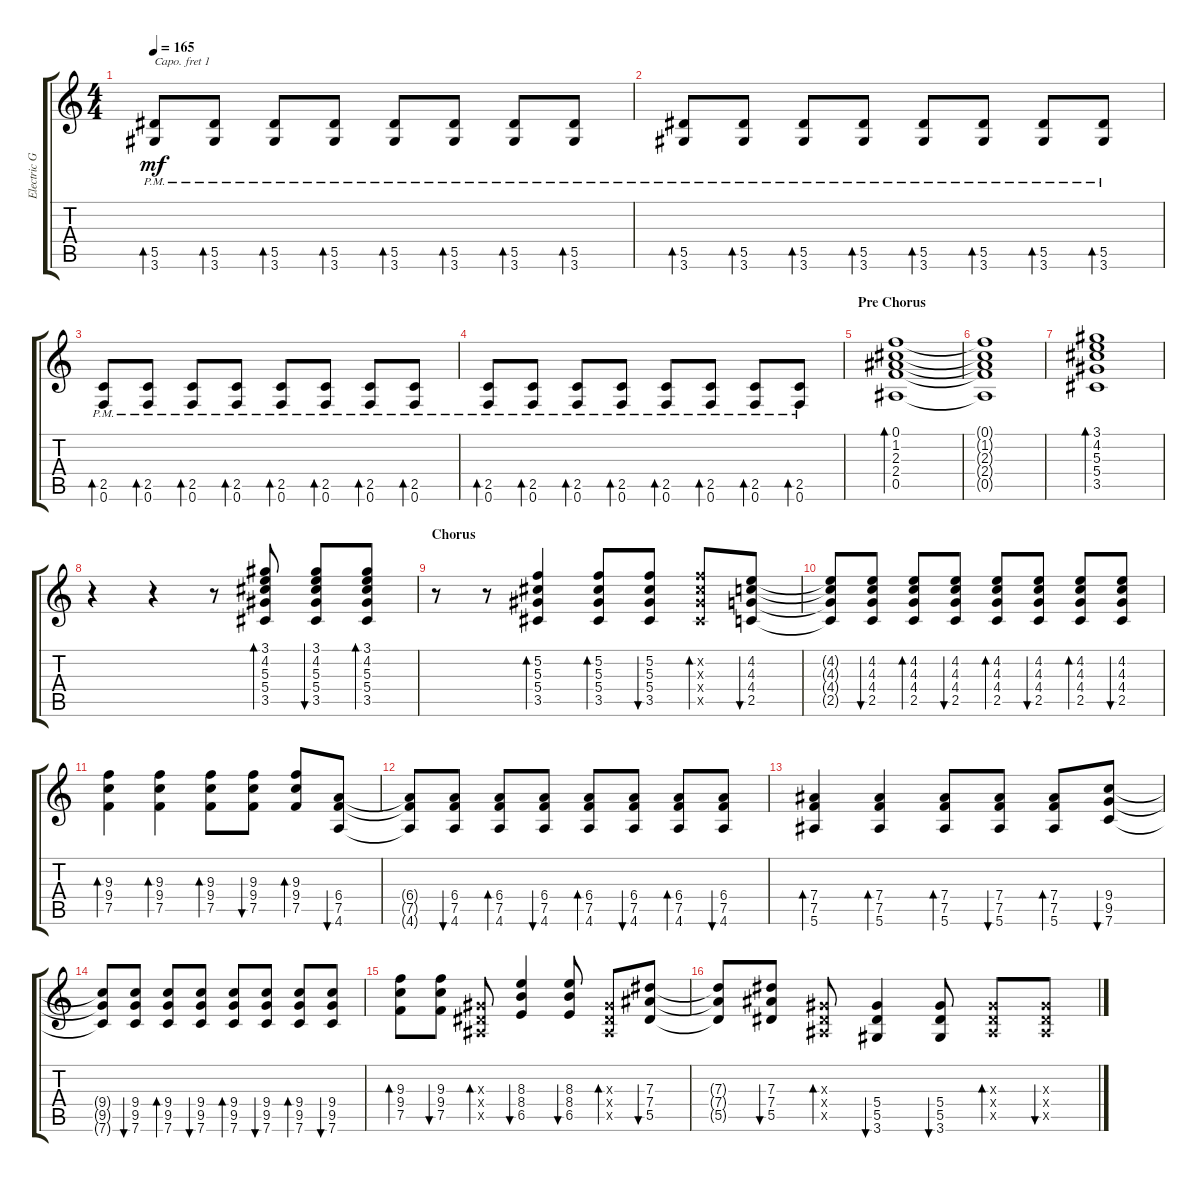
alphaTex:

\track ("Electric Guitar" "Electric G") {instrument overdrivenguitar}
\staff {score tabs}
\capo 1
\tuning (E4 B3 G3 D3 A2 E2) {hide}
\ts (4 4)
\tempo 165
\clef g2
\ks c
(5.5{pm} 3.6{pm}).8{bd 30 dy mf} (5.5{pm} 3.6{pm}).8{bd 30} (5.5{pm} 3.6{pm}).8{bd 30} (5.5{pm} 3.6{pm}).8{bd 30} (5.5{pm} 3.6{pm}).8{bd 30} (5.5{pm} 3.6{pm}).8{bd 30} (5.5{pm} 3.6{pm}).8{bd 30} (5.5{pm} 3.6{pm}).8{bd 30} |
(5.5{pm} 3.6{pm}).8{bd 30} (5.5{pm} 3.6{pm}).8{bd 30} (5.5{pm} 3.6{pm}).8{bd 30} (5.5{pm} 3.6{pm}).8{bd 30} (5.5{pm} 3.6{pm}).8{bd 30} (5.5{pm} 3.6{pm}).8{bd 30} (5.5{pm} 3.6{pm}).8{bd 30} (5.5{pm} 3.6{pm}).8{bd 30} |
(2.5{pm} 0.6{pm}).8{bd 30} (2.5{pm} 0.6{pm}).8{bd 30} (2.5{pm} 0.6{pm}).8{bd 30} (2.5{pm} 0.6{pm}).8{bd 30} (2.5{pm} 0.6{pm}).8{bd 30} (2.5{pm} 0.6{pm}).8{bd 30} (2.5{pm} 0.6{pm}).8{bd 30} (2.5{pm} 0.6{pm}).8{bd 30} |
(2.5{pm} 0.6{pm}).8{bd 30} (2.5{pm} 0.6{pm}).8{bd 30} (2.5{pm} 0.6{pm}).8{bd 30} (2.5{pm} 0.6{pm}).8{bd 30} (2.5{pm} 0.6{pm}).8{bd 30} (2.5{pm} 0.6{pm}).8{bd 30} (2.5{pm} 0.6{pm}).8{bd 30} (2.5{pm} 0.6{pm}).8{bd 30} |
\section ("" "Pre Chorus")
(0.1 1.2 2.3 2.4 0.5).1{bd 30} |
(0.1{t} 1.2{t} 2.3{t} 2.4{t} 0.5{t}).1 |
(3.1 4.2 5.3 5.4 3.5).1{bd 30} |
r.4 r.4 r.8 (3.1 4.2 5.3 5.4 3.5).8{bd 30} (3.1 4.2 5.3 5.4 3.5).8{bu 30} (3.1 4.2 5.3 5.4 3.5).8{bd 30} |
\section ("" "Chorus")
r.8 r.8 (5.2 5.3 5.4 3.5).4{bd 30} (5.2 5.3 5.4 3.5).8{bd 30} (5.2 5.3 5.4 3.5).8{bu 30} (5.2{x} 5.3{x} 5.4{x} 3.5{x}).8{bd 30} (4.2 4.3 4.4 2.5).8{bu 30} |
(4.2{t} 4.3{t} 4.4{t} 2.5{t}).8 (4.2 4.3 4.4 2.5).8{bu 30} (4.2 4.3 4.4 2.5).8{bd 30} (4.2 4.3 4.4 2.5).8{bu 30} (4.2 4.3 4.4 2.5).8{bd 30} (4.2 4.3 4.4 2.5).8{bu 30} (4.2 4.3 4.4 2.5).8{bd 30} (4.2 4.3 4.4 2.5).8{bu 30} |
(9.3 9.4 7.5).4{bd 30} (9.3 9.4 7.5).4{bd 30} (9.3 9.4 7.5).8{bd 30} (9.3 9.4 7.5).8{bu 30} (9.3 9.4 7.5).8{bd 30} (6.4 7.5 4.6).8{bu 30} |
(6.4{t} 7.5{t} 4.6{t}).8 (6.4 7.5 4.6).8{bu 30} (6.4 7.5 4.6).8{bd 30} (6.4 7.5 4.6).8{bu 30} (6.4 7.5 4.6).8{bd 30} (6.4 7.5 4.6).8{bu 30} (6.4 7.5 4.6).8{bd 30} (6.4 7.5 4.6).8{bu 30} |
(7.4 7.5 5.6).4{bd 30} (7.4 7.5 5.6).4{bd 30} (7.4 7.5 5.6).8{bd 30} (7.4 7.5 5.6).8{bu 30} (7.4 7.5 5.6).8{bd 30} (9.4 9.5 7.6).8{bu 30} |
(9.4{t} 9.5{t} 7.6{t}).8 (9.4 9.5 7.6).8{bu 30} (9.4 9.5 7.6).8{bd 30} (9.4 9.5 7.6).8{bu 30} (9.4 9.5 7.6).8{bd 30} (9.4 9.5 7.6).8{bu 30} (9.4 9.5 7.6).8{bd 30} (9.4 9.5 7.6).8{bu 30} |
(9.3 9.4 7.5).8{bd 30} (9.3 9.4 7.5).8{bu 30} (0.3{x} 0.4{x} 0.5{x}).8{bd 30} (8.3 8.4 6.5).4{bu 30} (8.3 8.4 6.5).8{bu 30} (0.3{x} 0.4{x} 0.5{x}).8{bd 30} (7.3 7.4 5.5).8{bu 30} |
(7.3{t} 7.4{t} 5.5{t}).8 (7.3 7.4 5.5).8{bu 30} (0.3{x} 0.4{x} 0.5{x}).8{bd 30} (5.4 5.5 3.6).4{bu 30} (5.4 5.5 3.6).8{bu 30} (0.3{x} 0.4{x} 0.5{x}).8{bd 30} (0.3{x} 0.4{x} 0.5{x}).8{bu 30}
